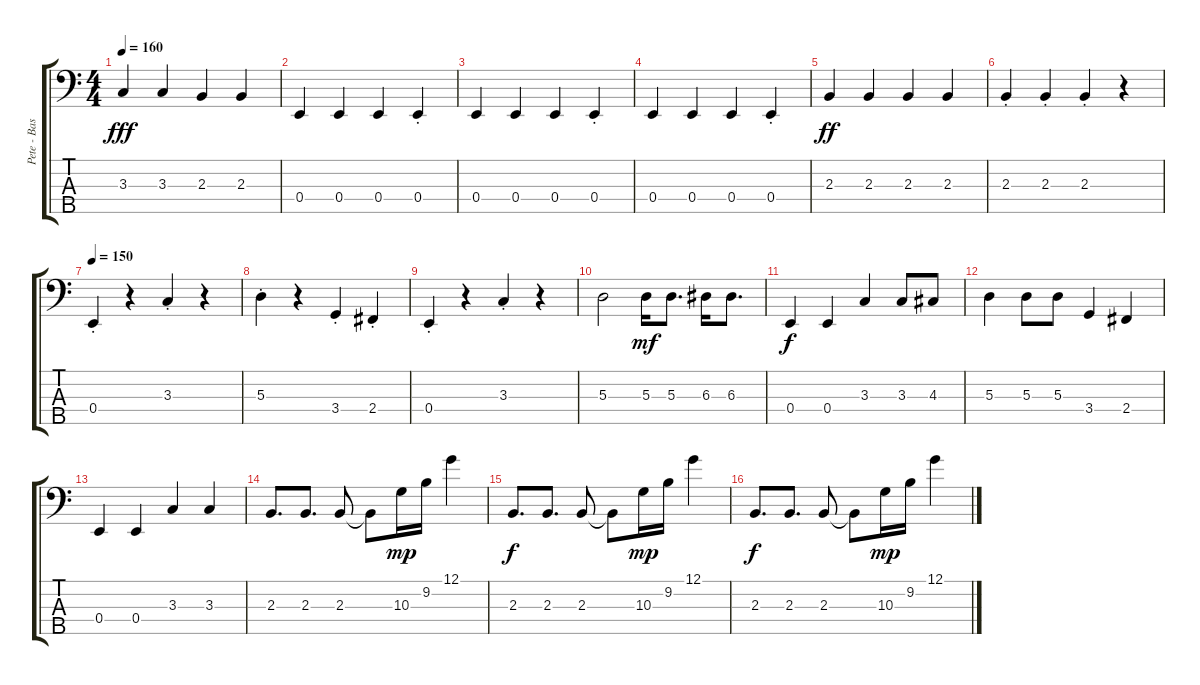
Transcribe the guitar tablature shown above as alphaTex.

\track ("Pete - Bass" "Pete - Bas") {instrument electricbassfinger}
\staff {score tabs}
\tuning (G2 D2 A1 E1 B0) {hide}
\ts (4 4)
\tempo 160
\clef f4
\ks c
3.3.4{dy fff} 3.3.4 2.3.4 2.3.4 |
0.4.4 0.4.4 0.4.4 0.4{st}.4 |
0.4.4 0.4.4 0.4.4 0.4{st}.4 |
0.4.4 0.4.4 0.4.4 0.4{st}.4 |
2.3.4{dy ff} 2.3.4 2.3.4 2.3.4 |
2.3{st}.4 2.3{st}.4 2.3{st}.4 r.4 |
\tempo 150
0.4{st}.4 r.4 3.3{st}.4 r.4 |
5.3{st}.4 r.4 3.4{st}.4 2.4{st}.4 |
0.4{st}.4 r.4 3.3{st}.4 r.4 |
5.3.2 5.3.16{dy mf} 5.3.8{d} 6.3.16 6.3.8{d} |
0.4.4{dy f} 0.4.4 3.3.4 3.3.8 4.3.8 |
5.3.4 5.3.8 5.3.8 3.4.4 2.4.4 |
0.4.4 0.4.4 3.3.4 3.3.4 |
2.3.8{d} 2.3.8{d} 2.3.8 2.3{t}.8 10.3.16{dy mp} 9.2.16 12.1.4 |
2.3.8{d dy f} 2.3.8{d} 2.3.8 2.3{t}.8 10.3.16{dy mp} 9.2.16 12.1.4 |
2.3.8{d dy f} 2.3.8{d} 2.3.8 2.3{t}.8 10.3.16{dy mp} 9.2.16 12.1.4
